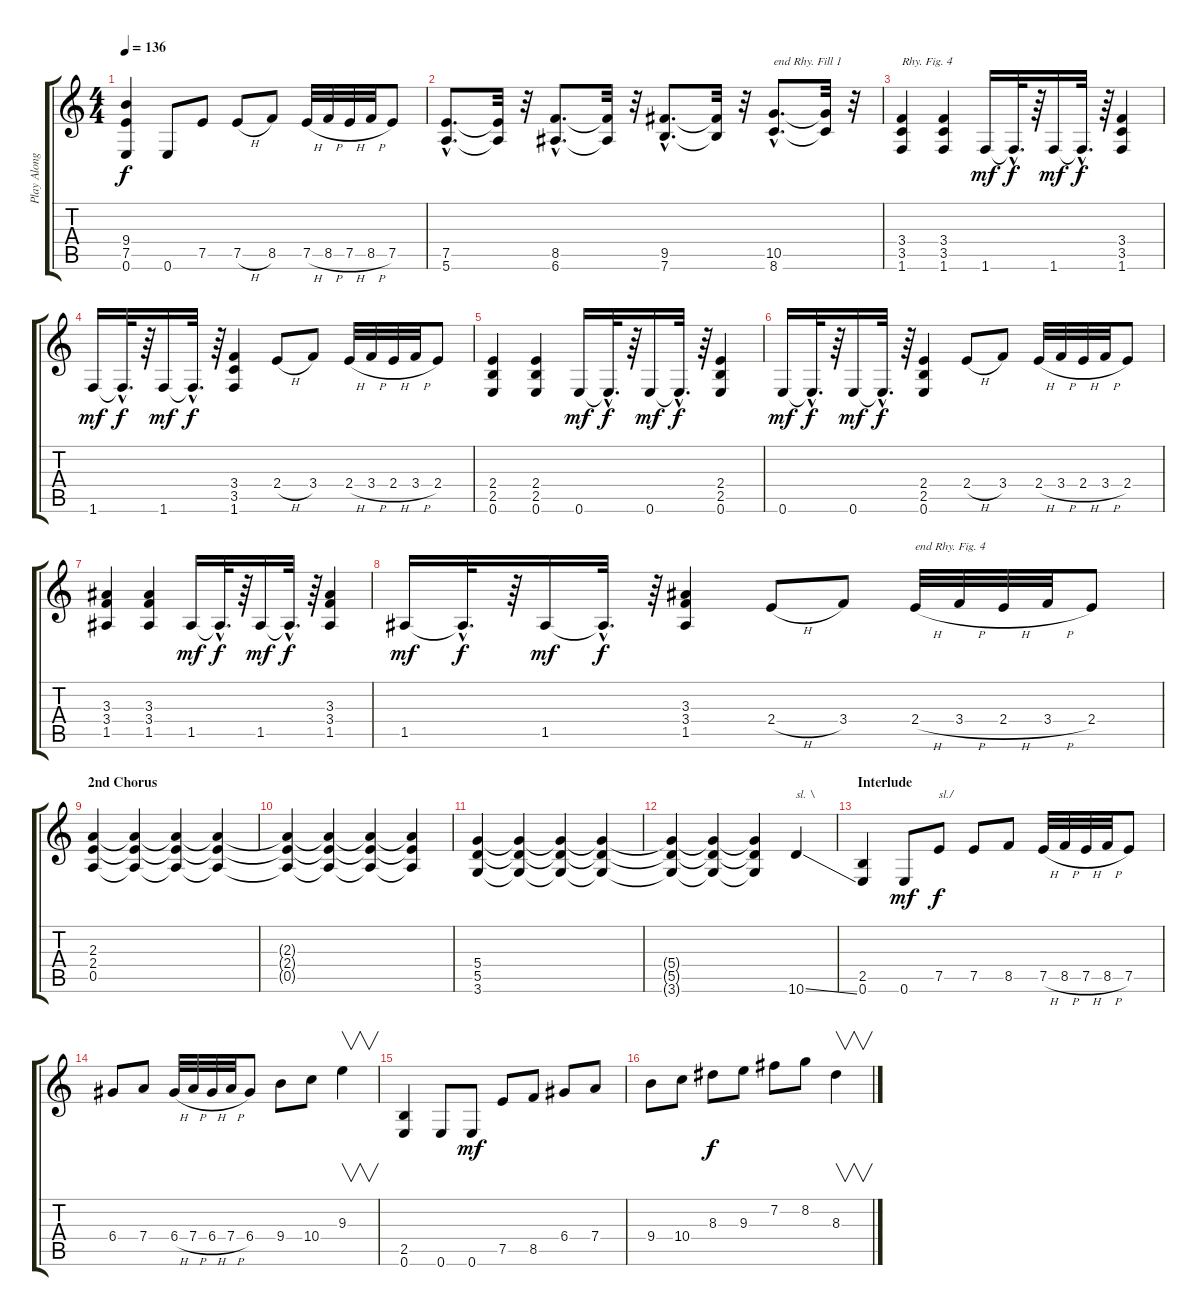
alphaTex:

\track ("Play Along" "Play Along") {instrument distortionguitar}
\staff {score tabs}
\tuning (E4 B3 G3 D3 A2 E2) {hide}
\ts (4 4)
\tempo 136
\clef g2
\ks c
(9.4 7.5 0.6).4{dy f} 0.6.8 7.5.8 7.5{h}.8 8.5.8 7.5{h}.32 8.5{h}.32 7.5{h}.32 8.5{h}.32 7.5.8 |
(7.5{hac} 5.6{hac}).8{d} (7.5{t} 5.6{t}).32 r.32 (8.5{hac} 6.6{hac}).8{d} (8.5{t} 6.6{t}).32 r.32 (9.5{hac} 7.6{hac}).8{d} (9.5{t} 7.6{t}).32 r.32 (10.5{hac} 8.6{hac}).8{d txt "end Rhy. Fill 1"} (10.5{t} 8.6{t}).32 r.32 |
(3.4 3.5 1.6).4{txt "Rhy. Fig. 4"} (3.4 3.5 1.6).4 1.6.16{dy mf} 1.6{hac t}.32{d dy f} r.64 1.6.16{dy mf} 1.6{hac t}.32{d dy f} r.64 (3.4 3.5 1.6).4 |
1.6.16{dy mf} 1.6{hac t}.32{d dy f} r.64 1.6.16{dy mf} 1.6{hac t}.32{d dy f} r.64 (3.4 3.5 1.6).4 2.4{h}.8 3.4.8 2.4{h}.32 3.4{h}.32 2.4{h}.32 3.4{h}.32 2.4.8 |
(2.4 2.5 0.6).4 (2.4 2.5 0.6).4 0.6.16{dy mf} 0.6{hac t}.32{d dy f} r.64 0.6.16{dy mf} 0.6{hac t}.32{d dy f} r.64 (2.4 2.5 0.6).4 |
0.6.16{dy mf} 0.6{hac t}.32{d dy f} r.64 0.6.16{dy mf} 0.6{hac t}.32{d dy f} r.64 (2.4 2.5 0.6).4 2.4{h}.8 3.4.8 2.4{h}.32 3.4{h}.32 2.4{h}.32 3.4{h}.32 2.4.8 |
(3.3 3.4 1.5).4 (3.3 3.4 1.5).4 1.5.16{dy mf} 1.5{hac t}.32{d dy f} r.64 1.5.16{dy mf} 1.5{hac t}.32{d dy f} r.64 (3.3 3.4 1.5).4 |
1.5.16{dy mf} 1.5{hac t}.32{d dy f} r.64 1.5.16{dy mf} 1.5{hac t}.32{d dy f} r.64 (3.3 3.4 1.5).4 2.4{h}.8 3.4.8 2.4{h}.32{txt "end Rhy. Fig. 4"} 3.4{h}.32 2.4{h}.32 3.4{h}.32 2.4.8 |
\section ("" "2nd Chorus")
(2.3 2.4 0.5).4 (2.3{t} 2.4{t} 0.5{t}).4 (2.3{t} 2.4{t} 0.5{t}).4 (2.3{t} 2.4{t} 0.5{t}).4 |
(2.3{t} 2.4{t} 0.5{t}).4 (2.3{t} 2.4{t} 0.5{t}).4 (2.3{t} 2.4{t} 0.5{t}).4 (2.3{t} 2.4{t} 0.5{t}).4 |
(5.4 5.5 3.6).4 (5.4{t} 5.5{t} 3.6{t}).4 (5.4{t} 5.5{t} 3.6{t}).4 (5.4{t} 5.5{t} 3.6{t}).4 |
(5.4{t} 5.5{t} 3.6{t}).4 (5.4{t} 5.5{t} 3.6{t}).4 (5.4{t} 5.5{t} 3.6{t}).4 10.6{ss}.4{txt "sl. \\"} |
\section ("" "Interlude")
(2.5 0.6).4 0.6.8{dy mf} 7.5.8{txt "sl./" dy f} 7.5.8 8.5.8 7.5{h}.32 8.5{h}.32 7.5{h}.32 8.5{h}.32 7.5.8 |
6.4.8 7.4.8 6.4{h}.32 7.4{h}.32 6.4{h}.32 7.4{h}.32 6.4.8 9.4.8 10.4.8 9.3.4{v} |
(2.5 0.6).4 0.6.8 0.6.8{dy mf} 7.5.8 8.5.8 6.4.8 7.4.8 |
9.4.8 10.4.8 8.3.8{dy f} 9.3.8 7.2.8 8.2.8 8.3.4{v}
